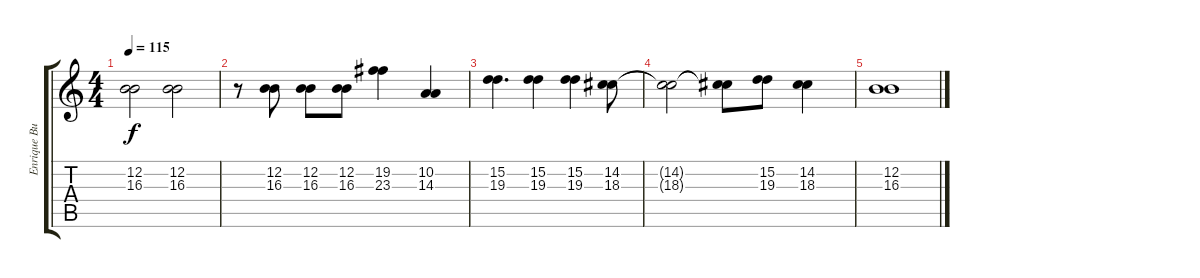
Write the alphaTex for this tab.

\track ("Enrique Bumbury" "Enrique Bu") {instrument sopranosax}
\staff {score tabs}
\tuning (E4 B3 G3 D3 A2 E2) {hide}
\ts (4 4)
\tempo 115
\clef g2
\ks c
(12.2 16.3).2{dy f} (12.2 16.3).2 |
r.8 (12.2 16.3).8 (12.2 16.3).8 (12.2 16.3).8 (19.2 23.3).4 (10.2 14.3).4 |
(15.2 19.3).4{d} (15.2 19.3).4 (15.2 19.3).4 (14.2 18.3).8 |
(14.2{t} 18.3{t}).2 (14.2{t} 18.3{t}).8 (15.2 19.3).8 (14.2 18.3).4 |
(12.2 16.3).1
